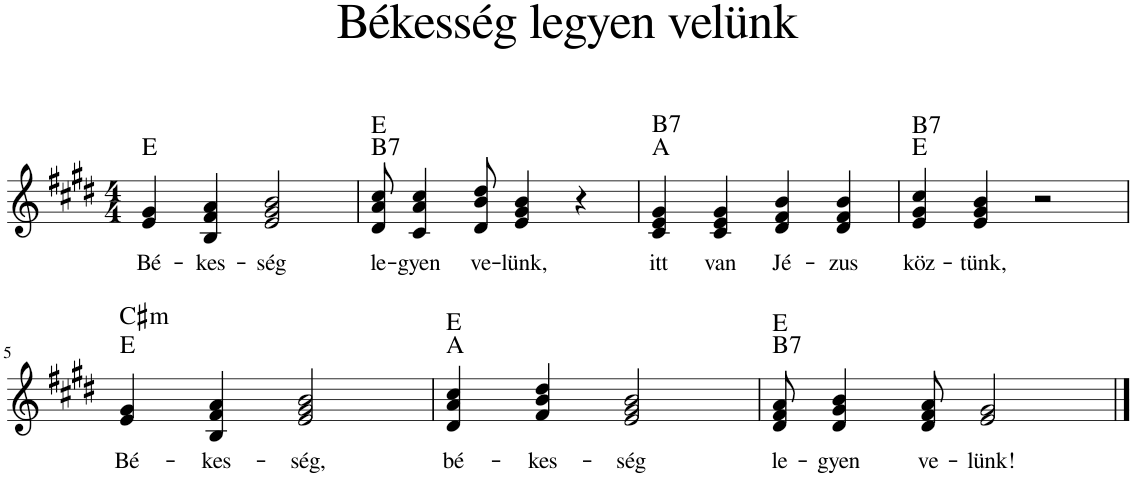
**kern	**text	**harte
*part1	*part1	*part1
*staff1	*staff1	*
*I"Voice	*	*
*clefG2	*	*
*k[f#c#g#d#]	*	*
*M4/4	*	*
=1	=1	=1
!	!LO:LY:b	!
4e/ 4g#/	Bé-	E:maj
!	!LO:LY:b	!
4B/ 4f#/ 4a/	-kes-	.
!	!LO:LY:b	!
2e/ 2g#/ 2b/	-ség	.
=2	=2	=2
!	!LO:LY:b	!LO:H:n=1:kt=7
8d#/ 8a/ 8cc#/	le-	B:7 E:maj
!	!LO:LY:b	!
4c#/ 4a/ 4cc#/	-gyen	.
!	!LO:LY:b	!
8d#/ 8b/ 8dd#/	ve-	.
!	!LO:LY:b	!
4e/ 4g#/ 4b/	-lünk,	.
4r	.	.
=3	=3	=3
!	!LO:LY:b	!LO:H:n=2:kt=7
4c#/ 4e/ 4g#/	itt	A:maj B:7
!	!LO:LY:b	!
4c#/ 4e/ 4g#/	van	.
!	!LO:LY:b	!
4d#/ 4f#/ 4b/	Jé-	.
!	!LO:LY:b	!
4d#/ 4f#/ 4b/	-zus	.
=4	=4	=4
!	!LO:LY:b	!LO:H:n=2:kt=7
4e/ 4g#/ 4cc#/	köz-	E:maj B:7
!	!LO:LY:b	!
4e/ 4g#/ 4b/	-tünk,	.
2r	.	.
!!LO:LB:g=z
=5	=5	=5
!	!LO:LY:b	!LO:H:n=2:kt=m
4e/ 4g#/	Bé-	E:maj C#:min
!	!LO:LY:b	!
4B/ 4f#/ 4a/	-kes-	.
!	!LO:LY:b	!
2e/ 2g#/ 2b/	-ség,	.
=6	=6	=6
!	!LO:LY:b	!
4d#/ 4a/ 4cc#/	bé-	A:maj E:maj
!	!LO:LY:b	!
4f#/ 4b/ 4dd#/	-kes-	.
!	!LO:LY:b	!
2e/ 2g#/ 2b/	-ség	.
=7	=7	=7
!	!LO:LY:b	!LO:H:n=1:kt=7
8d#/ 8f#/ 8a/	le-	B:7 E:maj
!	!LO:LY:b	!
4d#/ 4g#/ 4b/	-gyen	.
!	!LO:LY:b	!
8d#/ 8f#/ 8a/	ve-	.
!	!LO:LY:b	!
2e/ 2g#/	-lünk!	.
==	==	==
*-	*-	*-
